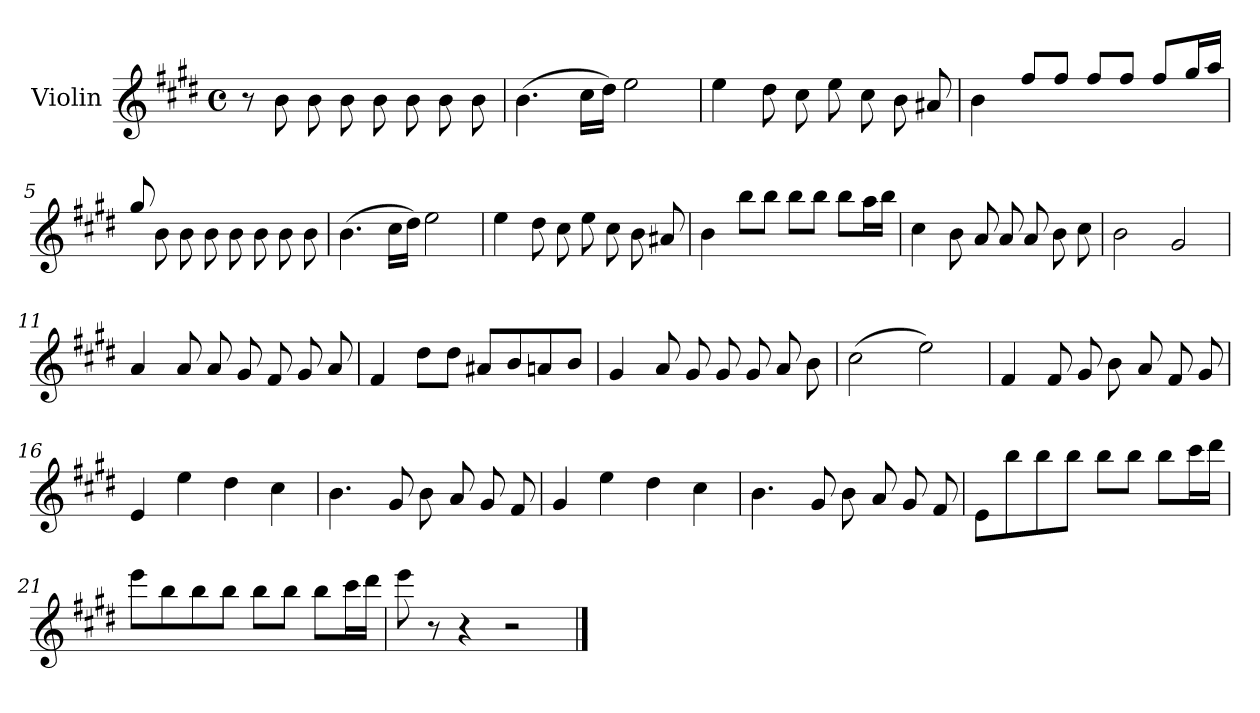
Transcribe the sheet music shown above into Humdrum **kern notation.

**kern
*part1
*staff1
*I"Violin
*I'Vln.
*clefG2
*k[f#c#g#d#]
*M4/4
*met(c)
=1
8r
8b
8b
8b
8b
8b
8b
8b
=2
(4.b
16cc#LL
16dd#JJ)
2ee
=3
4ee
8dd#
8cc#
8ee
8cc#
8b
8a#X
=4
4b
8ff#/L
8ff#/J
8ff#/L
8ff#/J
8ff#/L
16gg#/L
16aa/JJ
!!LO:LB:g=z
=5
8gg#/
8b
8b
8b
8b
8b
8b
8b
=6
(4.b
16cc#LL
16dd#JJ)
2ee
=7
4ee
8dd#
8cc#
8ee
8cc#
8b
8a#X
=8
4b
8bbL
8bbJ
8bbL
8bbJ
8bbL
16aaL
16bbJJ
!!LO:LB:g=z
=9
4cc#
8b
8a
8a
8a
8b
8cc#
=10
2b
2g#
=11
4a
8a
8a
8g#
8f#
8g#
8a
=12
4f#
8dd#L
8dd#J
8a#XL
8b
8an
8bJ
=13
4g#
8a
8g#
8g#
8g#
8a
8b
!!LO:LB:g=z
=14
(2cc#
2ee)
=15
4f#
8f#
8g#
8b
8a
8f#
8g#
=16
4e
4ee
4dd#
4cc#
=17
4.b
8g#
8b
8a
8g#
8f#
=18
4g#
4ee
4dd#
4cc#
!!LO:LB:g=z
=19
4.b
8g#
8b
8a
8g#
8f#
=20
8eL
8bb
8bb
8bbJ
8bbL
8bbJ
8bbL
16ccc#L
16ddd#JJ
=21
8eeeL
8bb
8bb
8bbJ
8bbL
8bbJ
8bbL
16ccc#L
16ddd#JJ
=22
8eee
8r
4r
2r
==
*-
